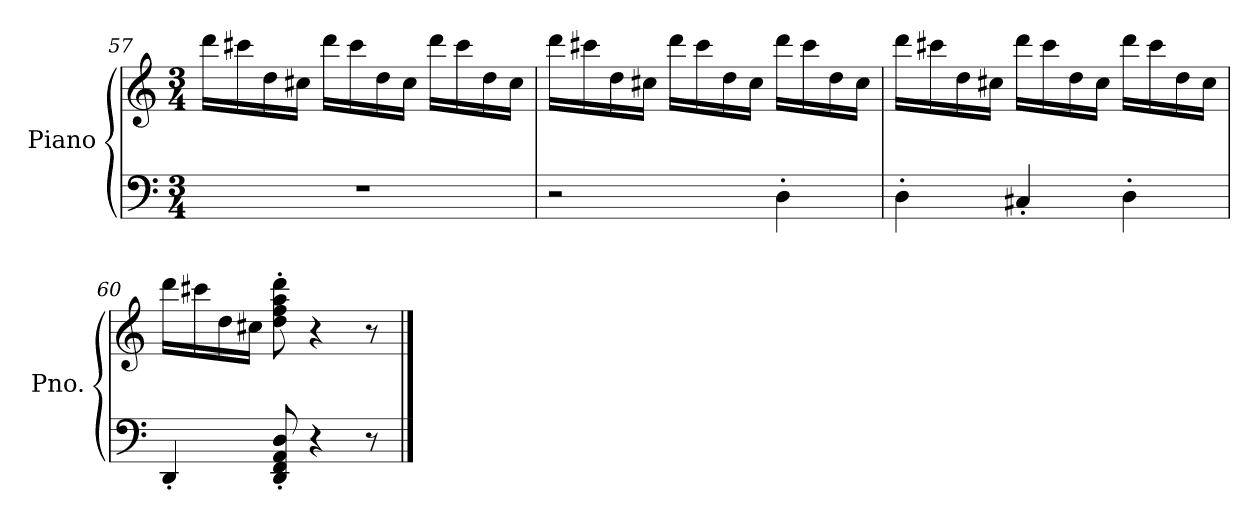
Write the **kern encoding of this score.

**kern	**kern
*part1	*part1
*staff2	*staff1
*I"Piano	*
*I'Pno.	*
!!LO:LB:g=z
*clefF4	*clefG2
*k[]	*k[]
*M3/4	*M3/4
*MM100	*MM100
=57	=57
2.r	16ddd\LL
.	16ccc#X\
.	16dd\
.	16cc#X\JJ
.	16ddd\LL
.	16ccc#\
.	16dd\
.	16cc#\JJ
.	16ddd\LL
.	16ccc#\
.	16dd\
.	16cc#\JJ
=58	=58
2r	16ddd\LL
.	16ccc#X\
.	16dd\
.	16cc#X\JJ
.	16ddd\LL
.	16ccc#\
.	16dd\
.	16cc#\JJ
4D'\	16ddd\LL
.	16ccc#\
.	16dd\
.	16cc#\JJ
=59	=59
4D'\	16ddd\LL
.	16ccc#X\
.	16dd\
.	16cc#X\JJ
4C#X'/	16ddd\LL
.	16ccc#\
.	16dd\
.	16cc#\JJ
4D'\	16ddd\LL
.	16ccc#\
.	16dd\
.	16cc#\JJ
!!LO:LB:g=z
=60	=60
4DD'/	16ddd\LL
.	16ccc#X\
.	16dd\
.	16cc#X\JJ
8DD/' 8FF/' 8AA/' 8D/'	8dd\' 8ff\' 8aa\' 8ddd\'
4r	4r
8r	8r
==	==
*-	*-
